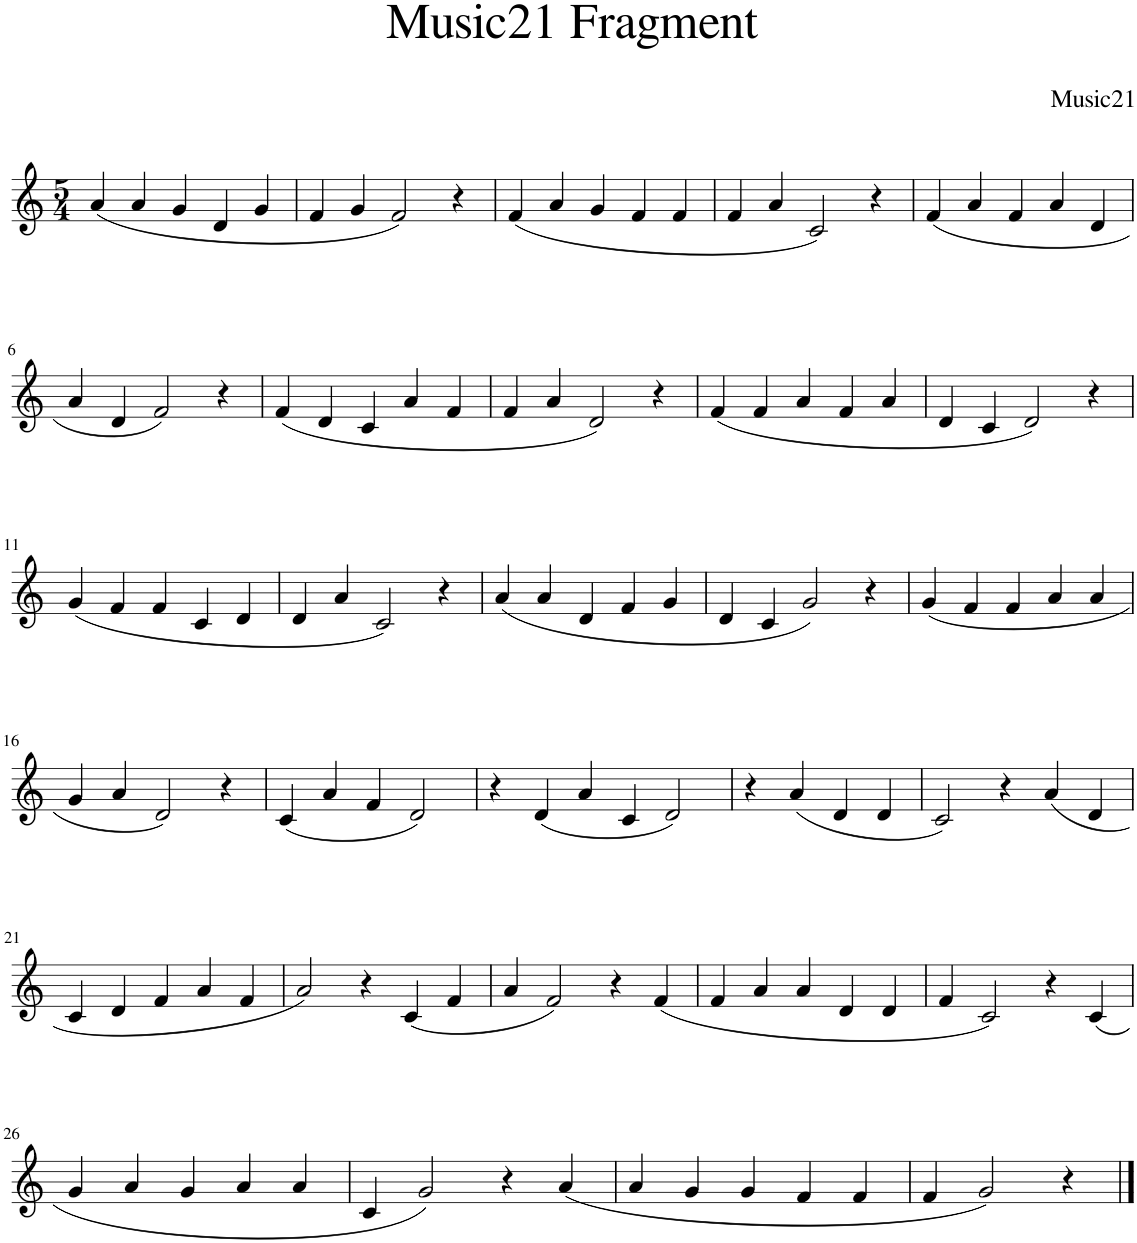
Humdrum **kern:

**kern
*part1
*staff1
*I"Piano
*I'Pno
*clefG2
*k[]
*M5/4
=1
(4a/
4a/
4g/
4d/
4g/
=2
4f/
4g/
2f/)
4r
=3
(4f/
4a/
4g/
4f/
4f/
=4
4f/
4a/
2c/)
4r
=5
(4f/
4a/
4f/
4a/
4d/
!!LO:LB:g=z
=6
4a/
4d/
2f/)
4r
=7
(4f/
4d/
4c/
4a/
4f/
=8
4f/
4a/
2d/)
4r
=9
(4f/
4f/
4a/
4f/
4a/
=10
4d/
4c/
2d/)
4r
!!LO:LB:g=z
=11
(4g/
4f/
4f/
4c/
4d/
=12
4d/
4a/
2c/)
4r
=13
(4a/
4a/
4d/
4f/
4g/
=14
4d/
4c/
2g/)
4r
=15
(4g/
4f/
4f/
4a/
4a/
!!LO:LB:g=z
=16
4g/
4a/
2d/)
4r
=17
(4c/
4a/
4f/
2d/)
=18
4r
(4d/
4a/
4c/
[4d/)
=19
4r
4d/]
(4a/
4d/
4d/
=20
2c/)
4r
(4a/
4d/
!!LO:LB:g=z
=21
4c/
4d/
4f/
4a/
4f/
=22
2a/)
4r
(4c/
4f/
=23
4a/
2f/)
4r
(4f/
=24
4f/
4a/
4a/
4d/
4d/
=25
4f/
2c/)
4r
(4c/
!!LO:LB:g=z
=26
4g/
4a/
4g/
4a/
4a/
=27
4c/
2g/)
4r
(4a/
=28
4a/
4g/
4g/
4f/
4f/
=29
4f/
2g/)
4r
==
*-
